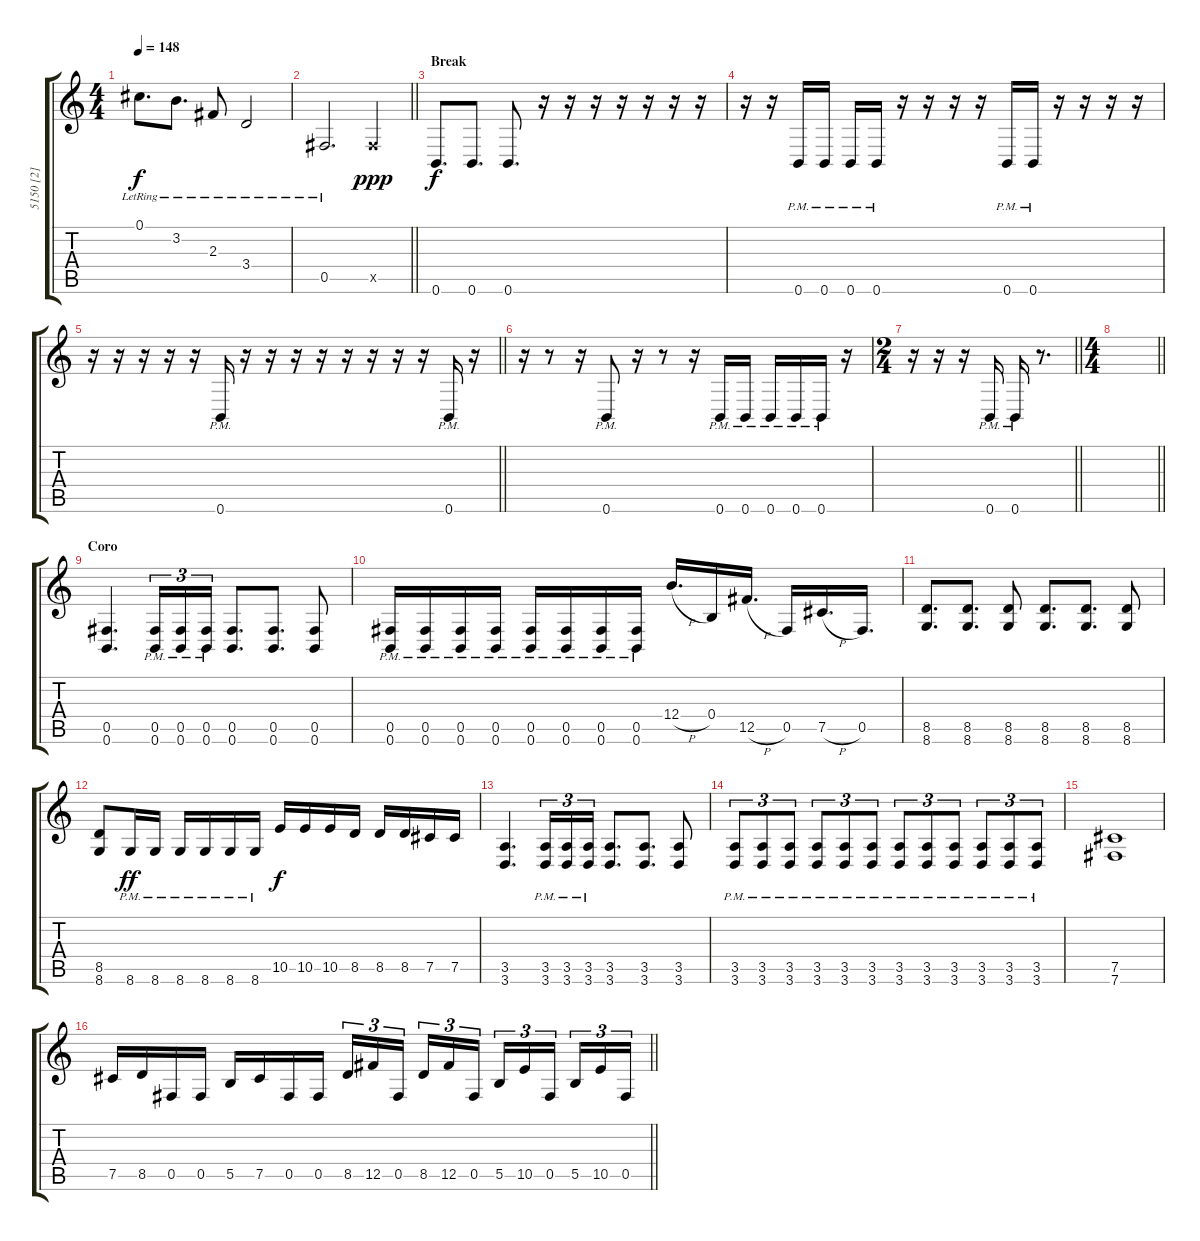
\track ("5150 [2]" "5150 [2]") {instrument electricguitarjazz}
\staff {score tabs}
\tuning (Db4 Ab3 E3 B2 Gb2 B1) {hide}
\ts (4 4)
\tempo 148
\clef g2
\ks c
0.1{lr}.8{d dy f} 3.2{lr}.8{d} 2.3{lr}.8 3.4{lr}.2 |
\barLineRight lightlight
0.5{lr}.2{d} 0.5{x}.4{dy ppp} |
\section ("" "Break")
0.6.8{d dy f} 0.6.8{d} 0.6.8{d} r.16 r.16 r.16 r.16 r.16 r.16 r.16 |
r.16 r.16 0.6{pm}.16 0.6{pm}.16 0.6{pm}.16 0.6{pm}.16 r.16 r.16 r.16 r.16 0.6{pm}.16 0.6{pm}.16 r.16 r.16 r.16 r.16 |
\barLineRight lightlight
r.16 r.16 r.16 r.16 r.16 0.6{pm}.16 r.16 r.16 r.16 r.16 r.16 r.16 r.16 r.16 0.6{pm}.16 r.16 |
r.16 r.8 r.16 0.6{pm}.8 r.16 r.8 r.16 0.6{pm}.16 0.6{pm}.16 0.6{pm}.16 0.6{pm}.16 0.6{pm}.16 r.16 |
\ts (2 4)
\barLineRight lightlight
r.16 r.16 r.16 0.6{pm}.16 0.6{pm}.16 r.8{d} |
\ts (4 4)
\barLineRight lightlight
|
\section ("" "Coro")
(0.5 0.6).4{d} (0.5{pm} 0.6).16{tu (3 2)} (0.5{pm} 0.6).16{tu (3 2)} (0.5{pm} 0.6).16{tu (3 2)} (0.5 0.6).8{d} (0.5 0.6).8{d} (0.5 0.6).8 |
(0.5{pm} 0.6).16 (0.5{pm} 0.6).16 (0.5{pm} 0.6).16 (0.5{pm} 0.6).16 (0.5{pm} 0.6).16 (0.5{pm} 0.6).16 (0.5{pm} 0.6).16 (0.5{pm} 0.6).16 12.4{h}.16{d} 0.4.16 12.5{h}.16{d} 0.5.16 7.5{h}.16{d} 0.5.16{d} |
(8.5 8.6).8{d} (8.5 8.6).8{d} (8.5 8.6).8 (8.5 8.6).8{d} (8.5 8.6).8{d} (8.5 8.6).8 |
(8.5 8.6).8 8.6{pm}.16{dy ff} 8.6{pm}.16 8.6{pm}.16 8.6{pm}.16 8.6{pm}.16 8.6{pm}.16 10.5.16{dy f} 10.5.16 10.5.16 8.5.16 8.5.16 8.5.16 7.5.16 7.5.16 |
(3.5 3.6).4{d} (3.5{pm} 3.6).16{tu (3 2)} (3.5{pm} 3.6).16{tu (3 2)} (3.5{pm} 3.6).16{tu (3 2)} (3.5 3.6).8{d} (3.5 3.6).8{d} (3.5 3.6).8 |
(3.5{pm} 3.6).8{tu (3 2)} (3.5{pm} 3.6).8{tu (3 2)} (3.5{pm} 3.6).8{tu (3 2)} (3.5{pm} 3.6).8{tu (3 2)} (3.5{pm} 3.6).8{tu (3 2)} (3.5{pm} 3.6).8{tu (3 2)} (3.5{pm} 3.6).8{tu (3 2)} (3.5{pm} 3.6).8{tu (3 2)} (3.5{pm} 3.6).8{tu (3 2)} (3.5{pm} 3.6).8{tu (3 2)} (3.5{pm} 3.6).8{tu (3 2)} (3.5{pm} 3.6).8{tu (3 2)} |
(7.5 7.6).1 |
\barLineRight lightlight
7.5.16 8.5.16 0.5.16 0.5.16 5.5.16 7.5.16 0.5.16 0.5.16 8.5.16{tu (3 2)} 12.5.16{tu (3 2)} 0.5.16{tu (3 2) beam splitsecondary} 8.5.16{tu (3 2)} 12.5.16{tu (3 2)} 0.5.16{tu (3 2)} 5.5.16{tu (3 2)} 10.5.16{tu (3 2)} 0.5.16{tu (3 2) beam splitsecondary} 5.5.16{tu (3 2)} 10.5.16{tu (3 2)} 0.5.16{tu (3 2)}
